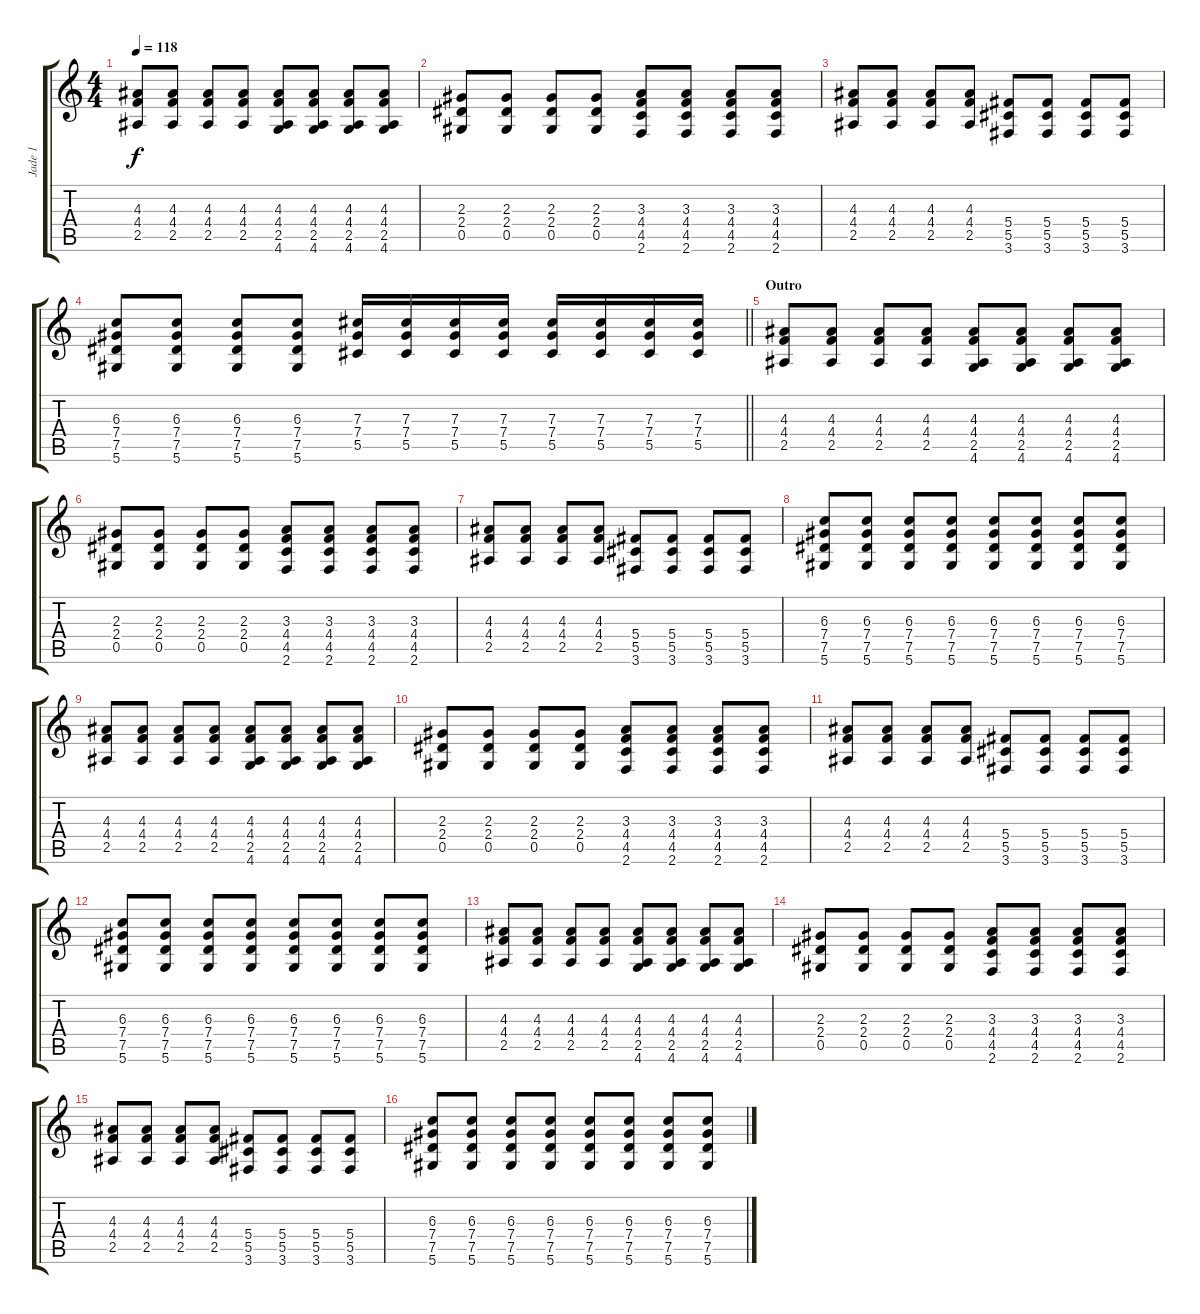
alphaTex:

\track ("Jade 1" "Jade 1") {instrument overdrivenguitar}
\staff {score tabs}
\tuning (Eb4 Bb3 Gb3 Db3 Ab2 Eb2) {hide}
\ts (4 4)
\tempo 118
\clef g2
\ks c
(4.3 4.4 2.5).8{dy f} (4.3 4.4 2.5).8 (4.3 4.4 2.5).8 (4.3 4.4 2.5).8 (4.3 4.4 2.5 4.6).8 (4.3 4.4 2.5 4.6).8 (4.3 4.4 2.5 4.6).8 (4.3 4.4 2.5 4.6).8 |
(2.3 2.4 0.5).8 (2.3 2.4 0.5).8 (2.3 2.4 0.5).8 (2.3 2.4 0.5).8 (3.3 4.4 4.5 2.6).8 (3.3 4.4 4.5 2.6).8 (3.3 4.4 4.5 2.6).8 (3.3 4.4 4.5 2.6).8 |
(4.3 4.4 2.5).8 (4.3 4.4 2.5).8 (4.3 4.4 2.5).8 (4.3 4.4 2.5).8 (5.4 5.5 3.6).8 (5.4 5.5 3.6).8 (5.4 5.5 3.6).8 (5.4 5.5 3.6).8 |
\barLineRight lightlight
(6.3 7.4 7.5 5.6).8 (6.3 7.4 7.5 5.6).8 (6.3 7.4 7.5 5.6).8 (6.3 7.4 7.5 5.6).8 (7.3 7.4 5.5).16 (7.3 7.4 5.5).16 (7.3 7.4 5.5).16 (7.3 7.4 5.5).16 (7.3 7.4 5.5).16 (7.3 7.4 5.5).16 (7.3 7.4 5.5).16 (7.3 7.4 5.5).16 |
\section ("" "Outro")
(4.3 4.4 2.5).8 (4.3 4.4 2.5).8 (4.3 4.4 2.5).8 (4.3 4.4 2.5).8 (4.3 4.4 2.5 4.6).8 (4.3 4.4 2.5 4.6).8 (4.3 4.4 2.5 4.6).8 (4.3 4.4 2.5 4.6).8 |
(2.3 2.4 0.5).8 (2.3 2.4 0.5).8 (2.3 2.4 0.5).8 (2.3 2.4 0.5).8 (3.3 4.4 4.5 2.6).8 (3.3 4.4 4.5 2.6).8 (3.3 4.4 4.5 2.6).8 (3.3 4.4 4.5 2.6).8 |
(4.3 4.4 2.5).8 (4.3 4.4 2.5).8 (4.3 4.4 2.5).8 (4.3 4.4 2.5).8 (5.4 5.5 3.6).8 (5.4 5.5 3.6).8 (5.4 5.5 3.6).8 (5.4 5.5 3.6).8 |
(6.3 7.4 7.5 5.6).8 (6.3 7.4 7.5 5.6).8 (6.3 7.4 7.5 5.6).8 (6.3 7.4 7.5 5.6).8 (6.3 7.4 7.5 5.6).8 (6.3 7.4 7.5 5.6).8 (6.3 7.4 7.5 5.6).8 (6.3 7.4 7.5 5.6).8 |
(4.3 4.4 2.5).8 (4.3 4.4 2.5).8 (4.3 4.4 2.5).8 (4.3 4.4 2.5).8 (4.3 4.4 2.5 4.6).8 (4.3 4.4 2.5 4.6).8 (4.3 4.4 2.5 4.6).8 (4.3 4.4 2.5 4.6).8 |
(2.3 2.4 0.5).8 (2.3 2.4 0.5).8 (2.3 2.4 0.5).8 (2.3 2.4 0.5).8 (3.3 4.4 4.5 2.6).8 (3.3 4.4 4.5 2.6).8 (3.3 4.4 4.5 2.6).8 (3.3 4.4 4.5 2.6).8 |
(4.3 4.4 2.5).8 (4.3 4.4 2.5).8 (4.3 4.4 2.5).8 (4.3 4.4 2.5).8 (5.4 5.5 3.6).8 (5.4 5.5 3.6).8 (5.4 5.5 3.6).8 (5.4 5.5 3.6).8 |
(6.3 7.4 7.5 5.6).8 (6.3 7.4 7.5 5.6).8 (6.3 7.4 7.5 5.6).8 (6.3 7.4 7.5 5.6).8 (6.3 7.4 7.5 5.6).8 (6.3 7.4 7.5 5.6).8 (6.3 7.4 7.5 5.6).8 (6.3 7.4 7.5 5.6).8 |
(4.3 4.4 2.5).8 (4.3 4.4 2.5).8 (4.3 4.4 2.5).8 (4.3 4.4 2.5).8 (4.3 4.4 2.5 4.6).8 (4.3 4.4 2.5 4.6).8 (4.3 4.4 2.5 4.6).8 (4.3 4.4 2.5 4.6).8 |
(2.3 2.4 0.5).8 (2.3 2.4 0.5).8 (2.3 2.4 0.5).8 (2.3 2.4 0.5).8 (3.3 4.4 4.5 2.6).8 (3.3 4.4 4.5 2.6).8 (3.3 4.4 4.5 2.6).8 (3.3 4.4 4.5 2.6).8 |
(4.3 4.4 2.5).8 (4.3 4.4 2.5).8 (4.3 4.4 2.5).8 (4.3 4.4 2.5).8 (5.4 5.5 3.6).8 (5.4 5.5 3.6).8 (5.4 5.5 3.6).8 (5.4 5.5 3.6).8 |
(6.3 7.4 7.5 5.6).8 (6.3 7.4 7.5 5.6).8 (6.3 7.4 7.5 5.6).8 (6.3 7.4 7.5 5.6).8 (6.3 7.4 7.5 5.6).8 (6.3 7.4 7.5 5.6).8 (6.3 7.4 7.5 5.6).8 (6.3 7.4 7.5 5.6).8
